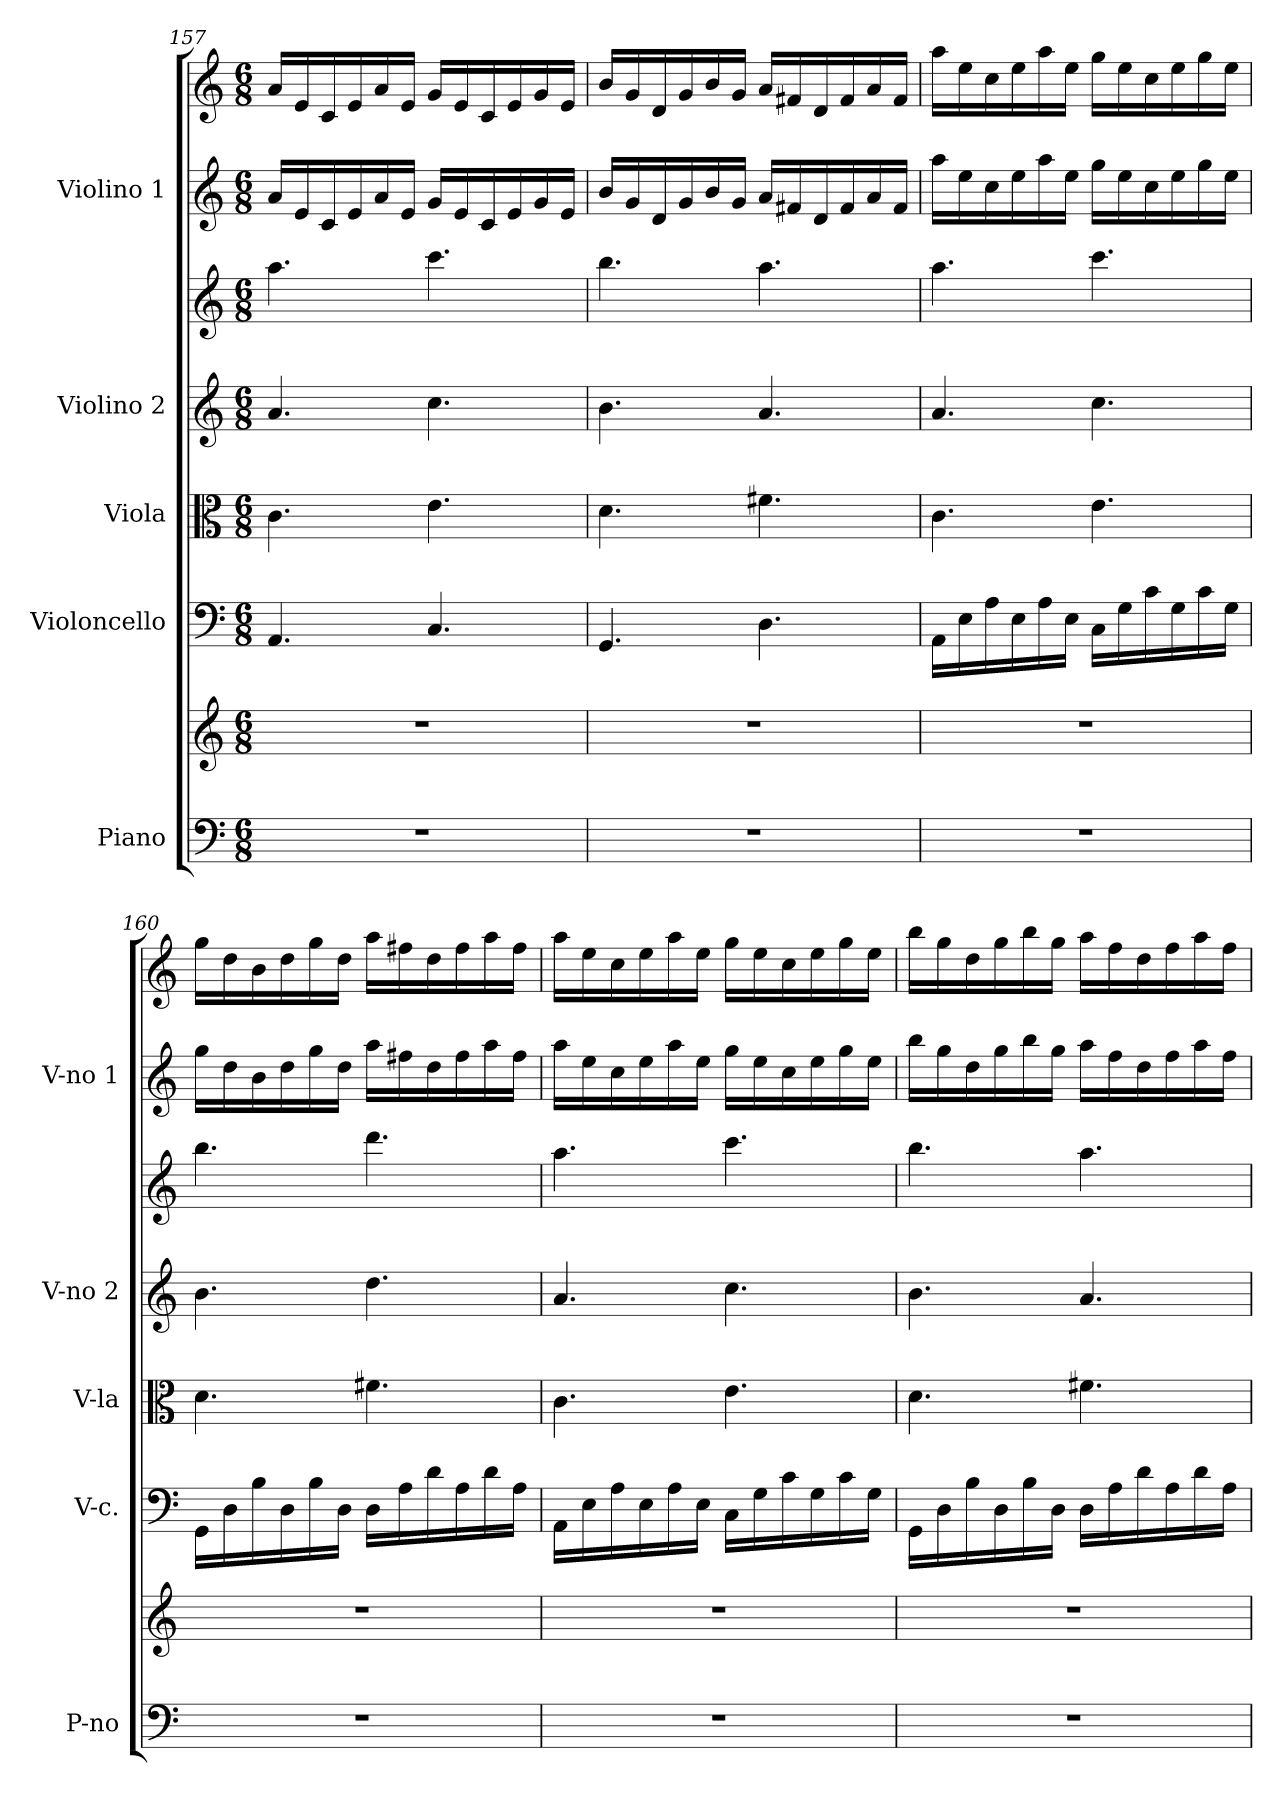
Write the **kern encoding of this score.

**kern	**kern	**kern	**kern	**kern	**kern	**kern	**kern
*part5	*part5	*part4	*part3	*part2	*part2	*part1	*part1
*staff8	*staff7	*staff6	*staff5	*staff4	*staff3	*staff2	*staff1
*I"Piano	*	*I"Violoncello	*I"Viola	*I"Violino 2	*	*I"Violino 1	*
*I'P-no	*	*I'V-c.	*I'V-la	*I'V-no 2	*	*I'V-no 1	*
*clefF4	*clefG2	*clefF4	*clefC3	*clefG2	*clefG2	*clefG2	*clefG2
*k[]	*k[]	*k[]	*k[]	*k[]	*k[]	*k[]	*k[]
*M6/8	*M6/8	*M6/8	*M6/8	*M6/8	*M6/8	*M6/8	*M6/8
=157	=157	=157	=157	=157	=157	=157	=157
2.r	2.r	4.AA/	4.c\	4.a/	4.aa\	16a/LL	16a/LL
.	.	.	.	.	.	16e/	16e/
.	.	.	.	.	.	16c/	16c/
.	.	.	.	.	.	16e/	16e/
.	.	.	.	.	.	16a/	16a/
.	.	.	.	.	.	16e/JJ	16e/JJ
.	.	4.C/	4.e\	4.cc\	4.ccc\	16g/LL	16g/LL
.	.	.	.	.	.	16e/	16e/
.	.	.	.	.	.	16c/	16c/
.	.	.	.	.	.	16e/	16e/
.	.	.	.	.	.	16g/	16g/
.	.	.	.	.	.	16e/JJ	16e/JJ
!!LO:PB:g=z
=158	=158	=158	=158	=158	=158	=158	=158
2.r	2.r	4.GG/	4.d\	4.b\	4.bb\	16b/LL	16b/LL
.	.	.	.	.	.	16g/	16g/
.	.	.	.	.	.	16d/	16d/
.	.	.	.	.	.	16g/	16g/
.	.	.	.	.	.	16b/	16b/
.	.	.	.	.	.	16g/JJ	16g/JJ
.	.	4.D\	4.f#X\	4.a/	4.aa\	16a/LL	16a/LL
.	.	.	.	.	.	16f#X/	16f#X/
.	.	.	.	.	.	16d/	16d/
.	.	.	.	.	.	16f#/	16f#/
.	.	.	.	.	.	16a/	16a/
.	.	.	.	.	.	16f#/JJ	16f#/JJ
=159	=159	=159	=159	=159	=159	=159	=159
2.r	2.r	16AA\LL	4.c\	4.a/	4.aa\	16aa\LL	16aa\LL
.	.	16E\	.	.	.	16ee\	16ee\
.	.	16A\	.	.	.	16cc\	16cc\
.	.	16E\	.	.	.	16ee\	16ee\
.	.	16A\	.	.	.	16aa\	16aa\
.	.	16E\JJ	.	.	.	16ee\JJ	16ee\JJ
.	.	16C\LL	4.e\	4.cc\	4.ccc\	16gg\LL	16gg\LL
.	.	16G\	.	.	.	16ee\	16ee\
.	.	16c\	.	.	.	16cc\	16cc\
.	.	16G\	.	.	.	16ee\	16ee\
.	.	16c\	.	.	.	16gg\	16gg\
.	.	16G\JJ	.	.	.	16ee\JJ	16ee\JJ
=160	=160	=160	=160	=160	=160	=160	=160
2.r	2.r	16GG\LL	4.d\	4.b\	4.bb\	16gg\LL	16gg\LL
.	.	16D\	.	.	.	16dd\	16dd\
.	.	16B\	.	.	.	16b\	16b\
.	.	16D\	.	.	.	16dd\	16dd\
.	.	16B\	.	.	.	16gg\	16gg\
.	.	16D\JJ	.	.	.	16dd\JJ	16dd\JJ
.	.	16D\LL	4.f#X\	4.dd\	4.ddd\	16aa\LL	16aa\LL
.	.	16A\	.	.	.	16ff#X\	16ff#X\
.	.	16d\	.	.	.	16dd\	16dd\
.	.	16A\	.	.	.	16ff#\	16ff#\
.	.	16d\	.	.	.	16aa\	16aa\
.	.	16A\JJ	.	.	.	16ff#\JJ	16ff#\JJ
!!LO:PB:g=z
=161	=161	=161	=161	=161	=161	=161	=161
2.r	2.r	16AA\LL	4.c\	4.a/	4.aa\	16aa\LL	16aa\LL
.	.	16E\	.	.	.	16ee\	16ee\
.	.	16A\	.	.	.	16cc\	16cc\
.	.	16E\	.	.	.	16ee\	16ee\
.	.	16A\	.	.	.	16aa\	16aa\
.	.	16E\JJ	.	.	.	16ee\JJ	16ee\JJ
.	.	16C\LL	4.e\	4.cc\	4.ccc\	16gg\LL	16gg\LL
.	.	16G\	.	.	.	16ee\	16ee\
.	.	16c\	.	.	.	16cc\	16cc\
.	.	16G\	.	.	.	16ee\	16ee\
.	.	16c\	.	.	.	16gg\	16gg\
.	.	16G\JJ	.	.	.	16ee\JJ	16ee\JJ
=162	=162	=162	=162	=162	=162	=162	=162
2.r	2.r	16GG\LL	4.d\	4.b\	4.bb\	16bb\LL	16bb\LL
.	.	16D\	.	.	.	16gg\	16gg\
.	.	16B\	.	.	.	16dd\	16dd\
.	.	16D\	.	.	.	16gg\	16gg\
.	.	16B\	.	.	.	16bb\	16bb\
.	.	16D\JJ	.	.	.	16gg\JJ	16gg\JJ
.	.	16D\LL	4.f#X\	4.a/	4.aa\	16aa\LL	16aa\LL
.	.	16A\	.	.	.	16ff\	16ff\
.	.	16d\	.	.	.	16dd\	16dd\
.	.	16A\	.	.	.	16ff\	16ff\
.	.	16d\	.	.	.	16aa\	16aa\
.	.	16A\JJ	.	.	.	16ff\JJ	16ff\JJ
=	=	=	=	=	=	=	=
*-	*-	*-	*-	*-	*-	*-	*-
